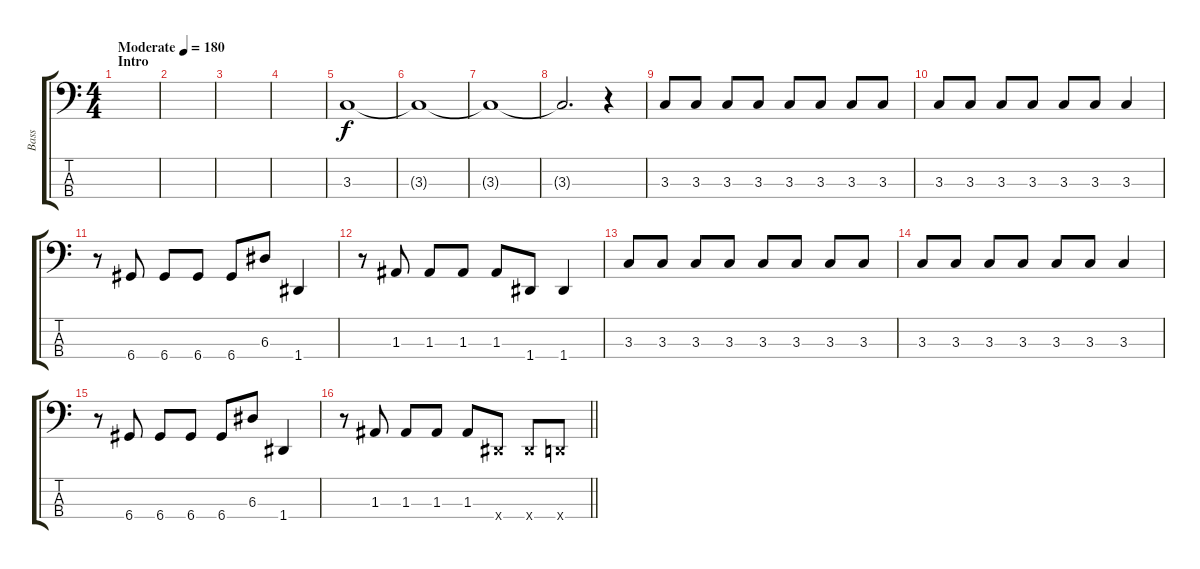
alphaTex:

\track ("Bass" "Bass") {instrument electricbasspick}
\staff {score tabs}
\tuning (G2 D2 A1 D1) {hide}
\ts (4 4)
\section ("" "Intro")
\tempo (180 "Moderate")
\clef f4
\ks c
|
|
|
|
3.3.1 |
3.3{t}.1 |
3.3{t}.1 |
3.3{t}.2{d} r.4 |
3.3.8 3.3.8 3.3.8 3.3.8 3.3.8 3.3.8 3.3.8 3.3.8 |
3.3.8 3.3.8 3.3.8 3.3.8 3.3.8 3.3.8 3.3.4 |
r.8 6.4.8 6.4.8 6.4.8 6.4.8 6.3.8 1.4.4 |
r.8 1.3.8 1.3.8 1.3.8 1.3.8 1.4.8 1.4.4 |
3.3.8 3.3.8 3.3.8 3.3.8 3.3.8 3.3.8 3.3.8 3.3.8 |
3.3.8 3.3.8 3.3.8 3.3.8 3.3.8 3.3.8 3.3.4 |
r.8 6.4.8 6.4.8 6.4.8 6.4.8 6.3.8 1.4.4 |
\barLineRight lightlight
r.8 1.3.8 1.3.8 1.3.8 1.3.8 1.4{x}.8 1.4{x}.8 0.4{x}.8
